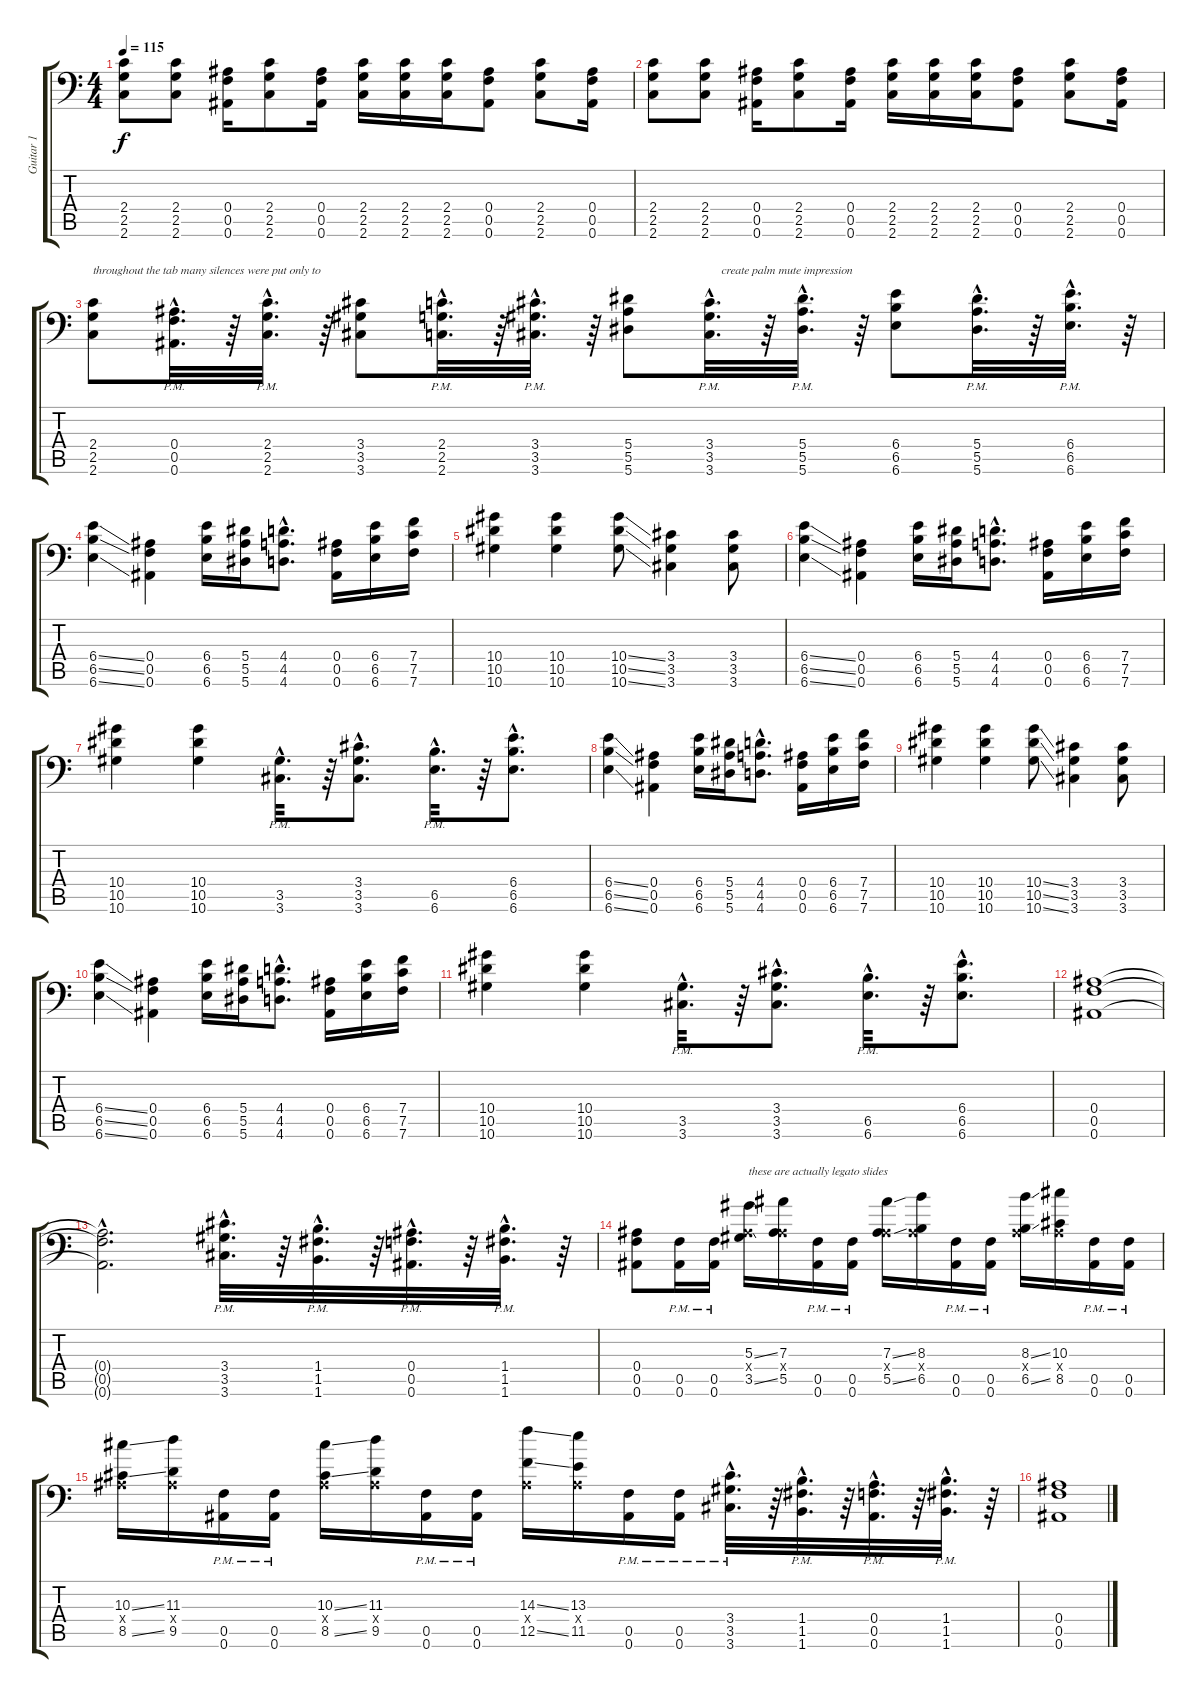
\track ("Guitar 1" "Guitar 1") {instrument distortionguitar}
\staff {score tabs}
\tuning (C4 G3 Eb3 Bb2 F2 Bb1) {hide}
\ts (4 4)
\tempo 115
\clef f4
\ks c
(2.4 2.5 2.6).8{dy f} (2.4 2.5 2.6).8 (0.4 0.5 0.6).16 (2.4 2.5 2.6).8 (0.4 0.5 0.6).16 (2.4 2.5 2.6).16 (2.4 2.5 2.6).16 (2.4 2.5 2.6).16 (0.4 0.5 0.6).8 (2.4 2.5 2.6).8 (0.4 0.5 0.6).16 |
(2.4 2.5 2.6).8 (2.4 2.5 2.6).8 (0.4 0.5 0.6).16 (2.4 2.5 2.6).8 (0.4 0.5 0.6).16 (2.4 2.5 2.6).16 (2.4 2.5 2.6).16 (2.4 2.5 2.6).16 (0.4 0.5 0.6).8 (2.4 2.5 2.6).8 (0.4 0.5 0.6).16 |
(2.4 2.5 2.6).8{txt "throughout the tab many silences were put only to "} (0.4{hac pm} 0.5{hac pm} 0.6{hac pm}).32{d} r.64 (2.4{hac pm} 2.5{hac pm} 2.6{hac pm}).32{d} r.64 (3.4 3.5 3.6).8 (2.4{hac pm} 2.5{hac pm} 2.6{hac pm}).32{d} r.64 (3.4{hac pm} 3.5{hac pm} 3.6{hac pm}).32{d} r.64 (5.4 5.5 5.6).8 (3.4{hac pm} 3.5{hac pm} 3.6{hac pm}).32{d txt "    create palm mute impression"} r.64 (5.4{hac pm} 5.5{hac pm} 5.6{hac pm}).32{d} r.64 (6.4 6.5 6.6).8 (5.4{hac pm} 5.5{hac pm} 5.6{hac pm}).32{d} r.64 (6.4{hac pm} 6.5{hac pm} 6.6{hac pm}).32{d} r.64 |
(6.4{ss} 6.5{ss} 6.6{ss}).4 (0.4 0.5 0.6).4 (6.4 6.5 6.6).16 (5.4 5.5 5.6).16 (4.4{hac} 4.5{hac} 4.6{hac}).8{d} (0.4 0.5 0.6).16 (6.4 6.5 6.6).16 (7.4 7.5 7.6).16 |
(10.4 10.5 10.6).4 (10.4 10.5 10.6).4 (10.4{ss} 10.5{ss} 10.6{ss}).8 (3.4 3.5 3.6).4 (3.4 3.5 3.6).8 |
(6.4{ss} 6.5{ss} 6.6{ss}).4 (0.4 0.5 0.6).4 (6.4 6.5 6.6).16 (5.4 5.5 5.6).16 (4.4{hac} 4.5{hac} 4.6{hac}).8{d} (0.4 0.5 0.6).16 (6.4 6.5 6.6).16 (7.4 7.5 7.6).16 |
(10.4 10.5 10.6).4 (10.4 10.5 10.6).4 (3.5{hac pm} 3.6{hac pm}).32{d} r.64 (3.4{hac} 3.5{hac} 3.6{hac}).8{d} (6.5{hac pm} 6.6{hac pm}).32{d} r.64 (6.4{hac} 6.5{hac} 6.6{hac}).8{d} |
(6.4{ss} 6.5{ss} 6.6{ss}).4 (0.4 0.5 0.6).4 (6.4 6.5 6.6).16 (5.4 5.5 5.6).16 (4.4{hac} 4.5{hac} 4.6{hac}).8{d} (0.4 0.5 0.6).16 (6.4 6.5 6.6).16 (7.4 7.5 7.6).16 |
(10.4 10.5 10.6).4 (10.4 10.5 10.6).4 (10.4{ss} 10.5{ss} 10.6{ss}).8 (3.4 3.5 3.6).4 (3.4 3.5 3.6).8 |
(6.4{ss} 6.5{ss} 6.6{ss}).4 (0.4 0.5 0.6).4 (6.4 6.5 6.6).16 (5.4 5.5 5.6).16 (4.4{hac} 4.5{hac} 4.6{hac}).8{d} (0.4 0.5 0.6).16 (6.4 6.5 6.6).16 (7.4 7.5 7.6).16 |
(10.4 10.5 10.6).4 (10.4 10.5 10.6).4 (3.5{hac pm} 3.6{hac pm}).32{d} r.64 (3.4{hac} 3.5{hac} 3.6{hac}).8{d} (6.5{hac pm} 6.6{hac pm}).32{d} r.64 (6.4{hac} 6.5{hac} 6.6{hac}).8{d} |
(0.4 0.5 0.6).1 |
(0.4{hac t} 0.5{hac t} 0.6{hac t}).2{d} (3.4{hac pm} 3.5{hac pm} 3.6{hac pm}).32{d} r.64 (1.4{hac pm} 1.5{hac pm} 1.6{hac pm}).32{d} r.64 (0.4{hac pm} 0.5{hac pm} 0.6{hac pm}).32{d} r.64 (1.4{hac pm} 1.5{hac pm} 1.6{hac pm}).32{d} r.64 |
(0.4 0.5 0.6).8{balance 0} (0.5{pm} 0.6{pm}).16 (0.5{pm} 0.6{pm}).16 (5.3{ss} 0.4{x} 3.5{ss}).16{txt "these are actually legato slides"} (7.3 0.4{x} 5.5).16 (0.5{pm} 0.6{pm}).16 (0.5{pm} 0.6{pm}).16 (7.3{ss} 0.4{x} 5.5{ss}).16 (8.3 0.4{x} 6.5).16 (0.5{pm} 0.6{pm}).16 (0.5{pm} 0.6{pm}).16 (8.3{ss} 0.4{x} 6.5{ss}).16 (10.3 0.4{x} 8.5).16 (0.5{pm} 0.6{pm}).16 (0.5{pm} 0.6{pm}).16 |
(10.3{ss} 0.4{x} 8.5{ss}).16 (11.3 0.4{x} 9.5).16 (0.5{pm} 0.6{pm}).16 (0.5{pm} 0.6{pm}).16 (10.3{ss} 0.4{x} 8.5{ss}).16 (11.3 0.4{x} 9.5).16 (0.5{pm} 0.6{pm}).16 (0.5{pm} 0.6{pm}).16 (14.3{ss} 0.4{x} 12.5{ss}).16 (13.3 0.4{x} 11.5).16 (0.5{pm} 0.6{pm}).16 (0.5{pm} 0.6{pm}).16 (3.4{hac pm} 3.5{hac pm} 3.6{hac pm}).32{d} r.64 (1.4{hac pm} 1.5{hac pm} 1.6{hac pm}).32{d} r.64 (0.4{hac pm} 0.5{hac pm} 0.6{hac pm}).32{d} r.64 (1.4{hac pm} 1.5{hac pm} 1.6{hac pm}).32{d} r.64 |
(0.4 0.5 0.6).1
